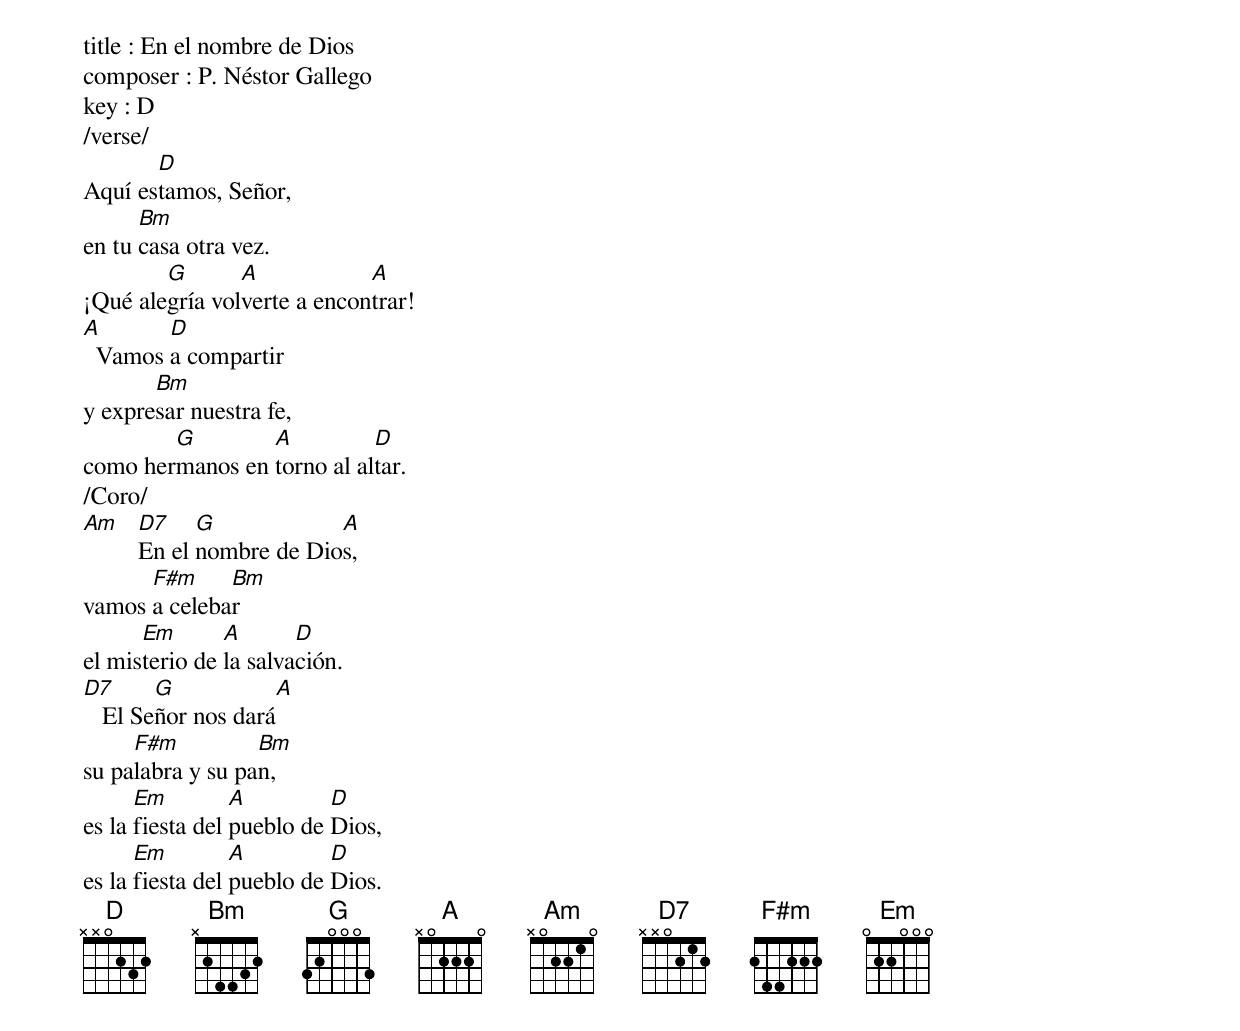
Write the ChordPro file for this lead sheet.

title : En el nombre de Dios
composer : P. Néstor Gallego
key : D
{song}
/verse/
Aquí es[D]tamos, Señor,
en tu [Bm]casa otra vez.
¡Qué ale[G]gría vol[A]verte a encon[A]trar!
[A]  Vamos [D]a compartir
y expre[Bm]sar nuestra fe,
como her[G]manos en [A]torno al al[D]tar.
/Coro/
[Am]   [D7]En el [G]nombre de Dio[A]s,
vamos [F#m]a celeba[Bm]r
el mis[Em]terio de [A]la salva[D]ción.
[D7]   El Se[G]ñor nos dará[A]
su pa[F#m]labra y su pa[Bm]n,
es la [Em]fiesta del [A]pueblo de [D]Dios,
es la [Em]fiesta del [A]pueblo de [D]Dios.
